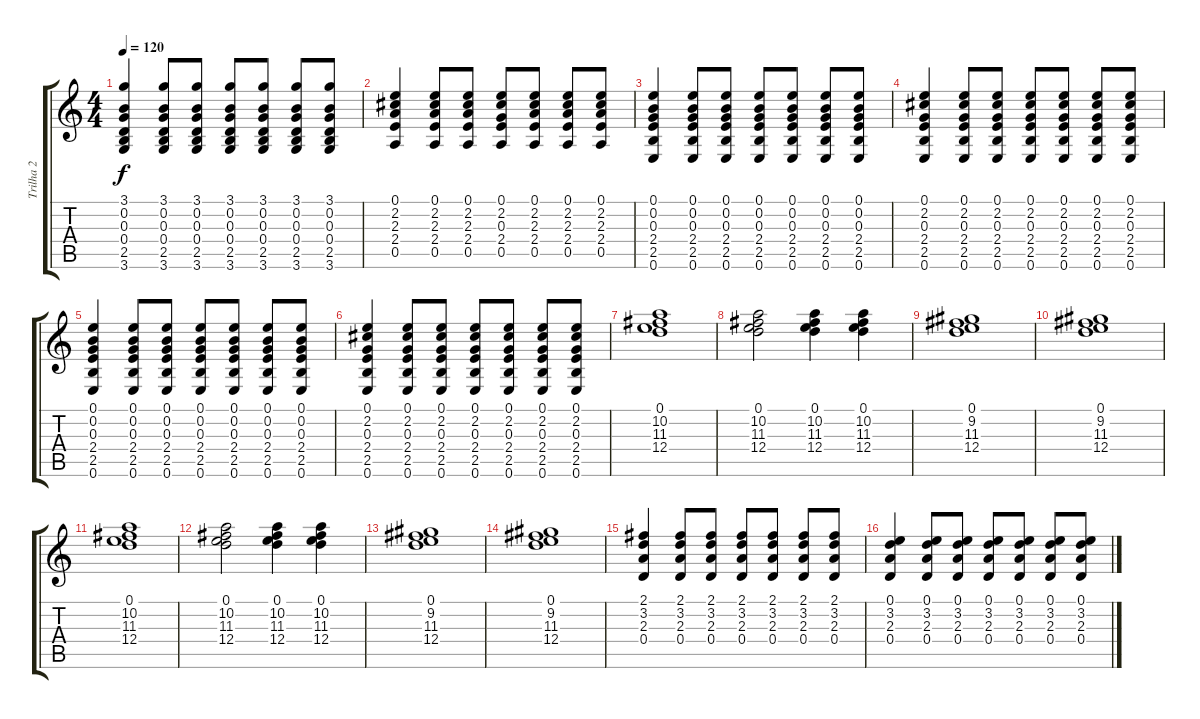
\track ("Trilha 2" "Trilha 2") {instrument acousticguitarnylon}
\staff {score tabs}
\tuning (E4 B3 G3 D3 A2 E2) {hide}
\ts (4 4)
\tempo 120
\clef g2
\ks c
(3.1 0.2 0.3 0.4 2.5 3.6).4{dy f} (3.1 0.2 0.3 0.4 2.5 3.6).8 (3.1 0.2 0.3 0.4 2.5 3.6).8 (3.1 0.2 0.3 0.4 2.5 3.6).8 (3.1 0.2 0.3 0.4 2.5 3.6).8 (3.1 0.2 0.3 0.4 2.5 3.6).8 (3.1 0.2 0.3 0.4 2.5 3.6).8 |
(0.1 2.2 2.3 2.4 0.5).4 (0.1 2.2 2.3 2.4 0.5).8 (0.1 2.2 2.3 2.4 0.5).8 (0.1 2.2 0.3 2.4 0.5).8 (0.1 2.2 2.3 2.4 0.5).8 (0.1 2.2 2.3 2.4 0.5).8 (0.1 2.2 2.3 2.4 0.5).8 |
(0.1 0.2 0.3 2.4 2.5 0.6).4 (0.1 0.2 0.3 2.4 2.5 0.6).8 (0.1 0.2 0.3 2.4 2.5 0.6).8 (0.1 0.2 0.3 2.4 2.5 0.6).8 (0.1 0.2 0.3 2.4 2.5 0.6).8 (0.1 0.2 0.3 2.4 2.5 0.6).8 (0.1 0.2 0.3 2.4 2.5 0.6).8 |
(0.1 2.2 0.3 2.4 2.5 0.6).4 (0.1 2.2 0.3 2.4 2.5 0.6).8 (0.1 2.2 0.3 2.4 2.5 0.6).8 (0.1 2.2 0.3 2.4 2.5 0.6).8 (0.1 2.2 0.3 2.4 2.5 0.6).8 (0.1 2.2 0.3 2.4 2.5 0.6).8 (0.1 2.2 0.3 2.4 2.5 0.6).8 |
(0.1 0.2 0.3 2.4 2.5 0.6).4 (0.1 0.2 0.3 2.4 2.5 0.6).8 (0.1 0.2 0.3 2.4 2.5 0.6).8 (0.1 0.2 0.3 2.4 2.5 0.6).8 (0.1 0.2 0.3 2.4 2.5 0.6).8 (0.1 0.2 0.3 2.4 2.5 0.6).8 (0.1 0.2 0.3 2.4 2.5 0.6).8 |
(0.1 2.2 0.3 2.4 2.5 0.6).4 (0.1 2.2 0.3 2.4 2.5 0.6).8 (0.1 2.2 0.3 2.4 2.5 0.6).8 (0.1 2.2 0.3 2.4 2.5 0.6).8 (0.1 2.2 0.3 2.4 2.5 0.6).8 (0.1 2.2 0.3 2.4 2.5 0.6).8 (0.1 2.2 0.3 2.4 2.5 0.6).8 |
(0.1 10.2 11.3 12.4).1 |
(0.1 10.2 11.3 12.4).2 (0.1 10.2 11.3 12.4).4 (0.1 10.2 11.3 12.4).4 |
(0.1 9.2 11.3 12.4).1 |
(0.1 9.2 11.3 12.4).1 |
(0.1 10.2 11.3 12.4).1 |
(0.1 10.2 11.3 12.4).2 (0.1 10.2 11.3 12.4).4 (0.1 10.2 11.3 12.4).4 |
(0.1 9.2 11.3 12.4).1 |
(0.1 9.2 11.3 12.4).1 |
(2.1 3.2 2.3 0.4).4 (2.1 3.2 2.3 0.4).8 (2.1 3.2 2.3 0.4).8 (2.1 3.2 2.3 0.4).8 (2.1 3.2 2.3 0.4).8 (2.1 3.2 2.3 0.4).8 (2.1 3.2 2.3 0.4).8 |
(0.1 3.2 2.3 0.4).4 (0.1 3.2 2.3 0.4).8 (0.1 3.2 2.3 0.4).8 (0.1 3.2 2.3 0.4).8 (0.1 3.2 2.3 0.4).8 (0.1 3.2 2.3 0.4).8 (0.1 3.2 2.3 0.4).8
